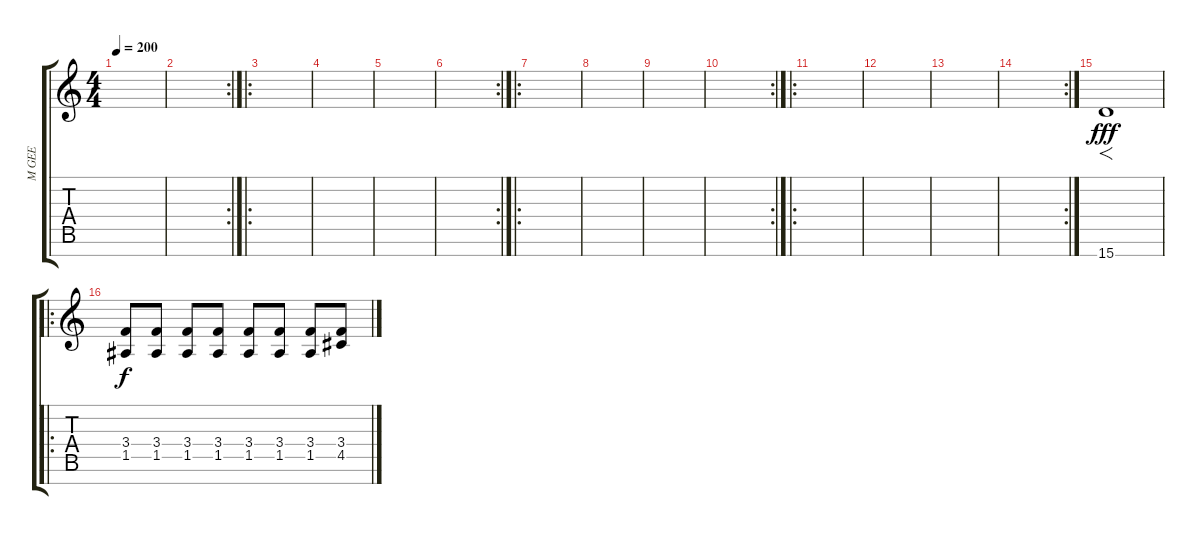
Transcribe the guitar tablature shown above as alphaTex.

\track ("M GEE" "M GEE") {instrument electricguitarjazz}
\staff {score tabs}
\tuning (E4 B3 G3 D3 A2 E2 B1) {hide}
\ts (4 4)
\tempo 200
\clef g2
\ks c
|
\rc 2
|
\ro
|
|
|
\rc 2
|
\ro
|
|
|
\rc 2
|
\ro
|
|
|
\rc 2
|
15.7.1{f dy fff instrument distortionguitar} |
\ro
(3.4 1.5).8{dy f instrument electricguitarjazz} (3.4 1.5).8 (3.4 1.5).8 (3.4 1.5).8 (3.4 1.5).8 (3.4 1.5).8 (3.4 1.5).8 (3.4 4.5).8
